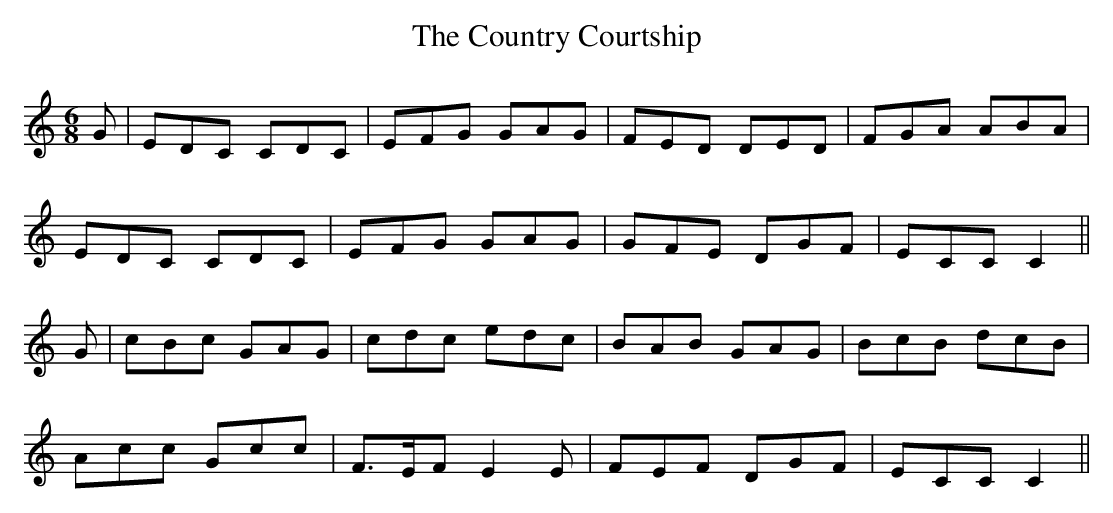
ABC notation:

X:1
T:Country Courtship, The
L:1/8
M:6/8
K:C
G|EDC CDC|EFG GAG|FED DED|FGA ABA|
EDC CDC|EFG GAG|GFE DGF|ECC C2||
G|cBc GAG|cdc edc|BAB GAG|BcB dcB|
Acc Gcc|F>EF E2E|FEF DGF|ECC C2||
